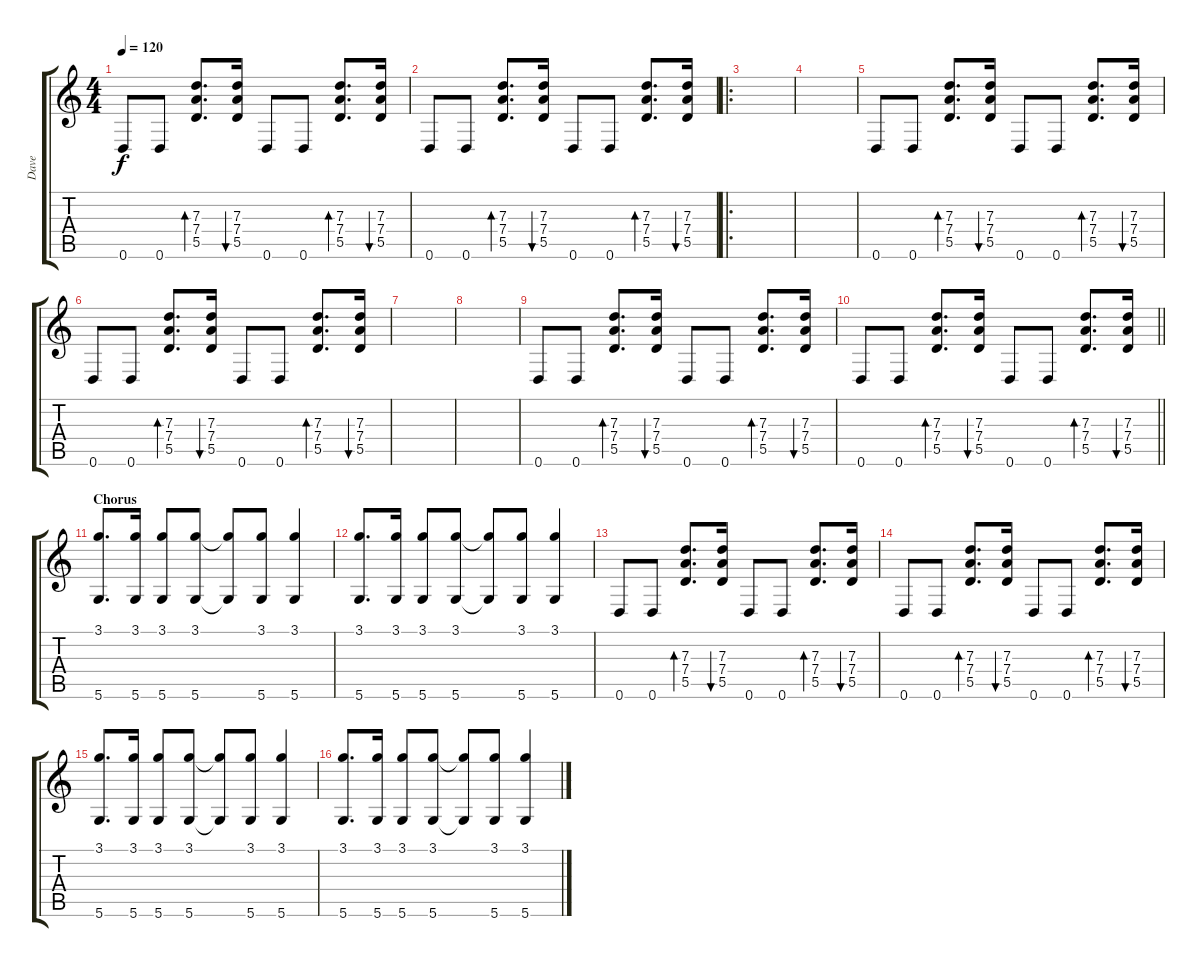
\track ("Dave" "Dave") {instrument acousticguitarsteel}
\staff {score tabs}
\tuning (E4 B3 G3 D3 A2 D2) {hide}
\ts (4 4)
\tempo 120
\clef g2
\ks c
0.6.8{dy f} 0.6.8 (7.3 7.4 5.5).8{d bd 120} (7.3 7.4 5.5).16{bu 120} 0.6.8 0.6.8 (7.3 7.4 5.5).8{d bd 120} (7.3 7.4 5.5).16{bu 120} |
0.6.8 0.6.8 (7.3 7.4 5.5).8{d bd 120} (7.3 7.4 5.5).16{bu 120} 0.6.8 0.6.8 (7.3 7.4 5.5).8{d bd 120} (7.3 7.4 5.5).16{bu 120} |
\ro
|
|
0.6.8 0.6.8 (7.3 7.4 5.5).8{d bd 120} (7.3 7.4 5.5).16{bu 120} 0.6.8 0.6.8 (7.3 7.4 5.5).8{d bd 120} (7.3 7.4 5.5).16{bu 120} |
0.6.8 0.6.8 (7.3 7.4 5.5).8{d bd 120} (7.3 7.4 5.5).16{bu 120} 0.6.8 0.6.8 (7.3 7.4 5.5).8{d bd 120} (7.3 7.4 5.5).16{bu 120} |
|
|
0.6.8 0.6.8 (7.3 7.4 5.5).8{d bd 120} (7.3 7.4 5.5).16{bu 120} 0.6.8 0.6.8 (7.3 7.4 5.5).8{d bd 120} (7.3 7.4 5.5).16{bu 120} |
\barLineRight lightlight
0.6.8 0.6.8 (7.3 7.4 5.5).8{d bd 120} (7.3 7.4 5.5).16{bu 120} 0.6.8 0.6.8 (7.3 7.4 5.5).8{d bd 120} (7.3 7.4 5.5).16{bu 120} |
\section ("" "Chorus")
(3.1 5.6).8{d} (3.1 5.6).16 (3.1 5.6).8 (3.1 5.6).8 (3.1{t} 5.6{t}).8 (3.1 5.6).8 (3.1 5.6).4 |
(3.1 5.6).8{d} (3.1 5.6).16 (3.1 5.6).8 (3.1 5.6).8 (3.1{t} 5.6{t}).8 (3.1 5.6).8 (3.1 5.6).4 |
0.6.8 0.6.8 (7.3 7.4 5.5).8{d bd 120} (7.3 7.4 5.5).16{bu 120} 0.6.8 0.6.8 (7.3 7.4 5.5).8{d bd 120} (7.3 7.4 5.5).16{bu 120} |
0.6.8 0.6.8 (7.3 7.4 5.5).8{d bd 120} (7.3 7.4 5.5).16{bu 120} 0.6.8 0.6.8 (7.3 7.4 5.5).8{d bd 120} (7.3 7.4 5.5).16{bu 120} |
(3.1 5.6).8{d} (3.1 5.6).16 (3.1 5.6).8 (3.1 5.6).8 (3.1{t} 5.6{t}).8 (3.1 5.6).8 (3.1 5.6).4 |
(3.1 5.6).8{d} (3.1 5.6).16 (3.1 5.6).8 (3.1 5.6).8 (3.1{t} 5.6{t}).8 (3.1 5.6).8 (3.1 5.6).4
